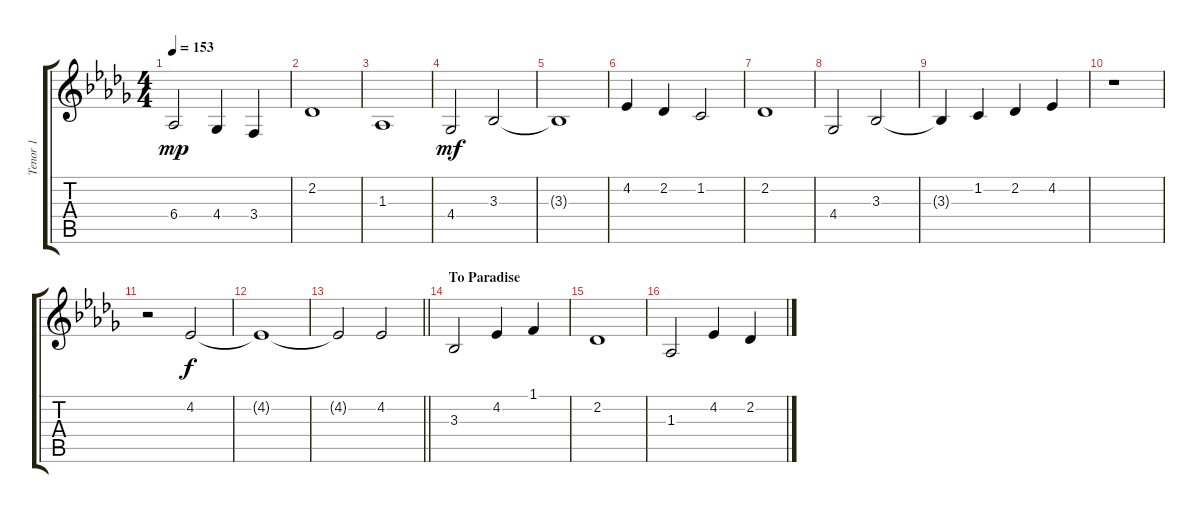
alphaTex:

\track ("Tenor 1" "Tenor 1") {instrument choiraahs}
\staff {score tabs}
\tuning (E4 B3 G3 D3 A2 E2) {hide}
\ts (4 4)
\tempo 153
\clef g2
\ks bbminor
6.4.2{dy mp} 4.4.4 3.4.4 |
2.2.1 |
1.3.1 |
4.4.2{dy mf} 3.3.2 |
3.3{t}.1 |
4.2.4 2.2.4 1.2.2 |
2.2.1 |
4.4.2 3.3.2 |
3.3{t}.4 1.2.4 2.2.4 4.2.4 |
r.1 |
r.2 4.2.2{dy f} |
4.2{t}.1 |
\barLineRight lightlight
4.2{t}.2 4.2.2 |
\section ("" "To Paradise")
3.3.2 4.2.4 1.1.4 |
2.2.1 |
1.3.2 4.2.4 2.2.4
